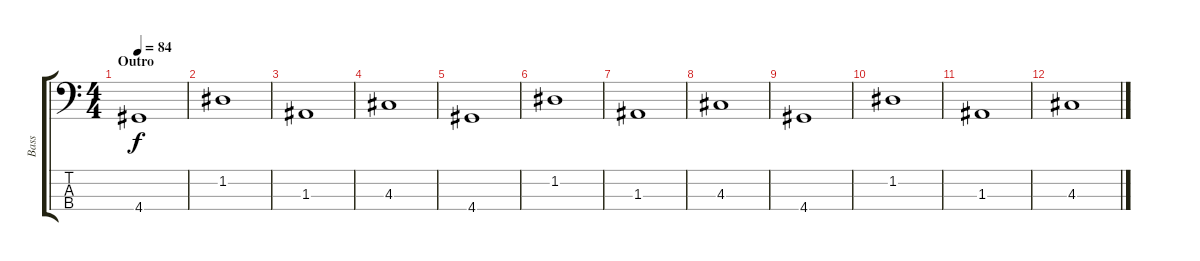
\track ("Bass" "Bass") {instrument electricbassfinger}
\staff {score tabs}
\tuning (G2 D2 A1 E1) {hide}
\ts (4 4)
\section ("" "Outro")
\tempo 84
\clef f4
\ks c
4.4.1{dy f} |
1.2.1 |
1.3.1 |
4.3.1 |
4.4.1 |
1.2.1 |
1.3.1 |
4.3.1 |
4.4.1 |
1.2.1 |
1.3.1 |
4.3.1
